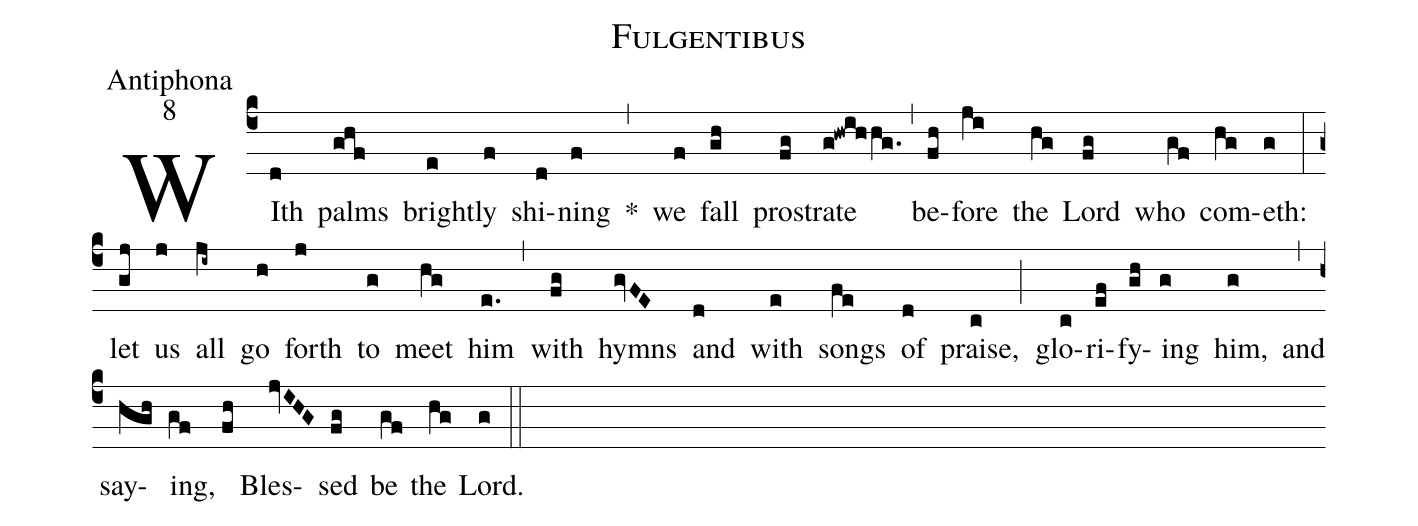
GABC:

name:Fulgentibus;
office-part:Antiphona;
mode:8;
%%
(c4) WIth(d) palms(ghf) bright(e)ly(f) shi(d)ning(f) *(,) we(f) fall(gh) pro(fg)strate(g!hwihhg.) (,) be(fh)fore(ji) the(hg) Lord(fg) who(gf) com(hg)eth:(g) (:) let(gj) us(j) all(ji~) go(h) forth(j) to(g) meet(hg) him(e.) (,) with(fg) hymns(gvFE) and(d) with(e) songs(fe) of(d) praise,(c) (;) glo(c)ri(ef)fy(gh)ing(g) him,(g) and(,) say(hgh)ing,(gf) (fh) Bles(jvIHG)sed(fg) be(gf) the(hg) Lord.(g) (::)
